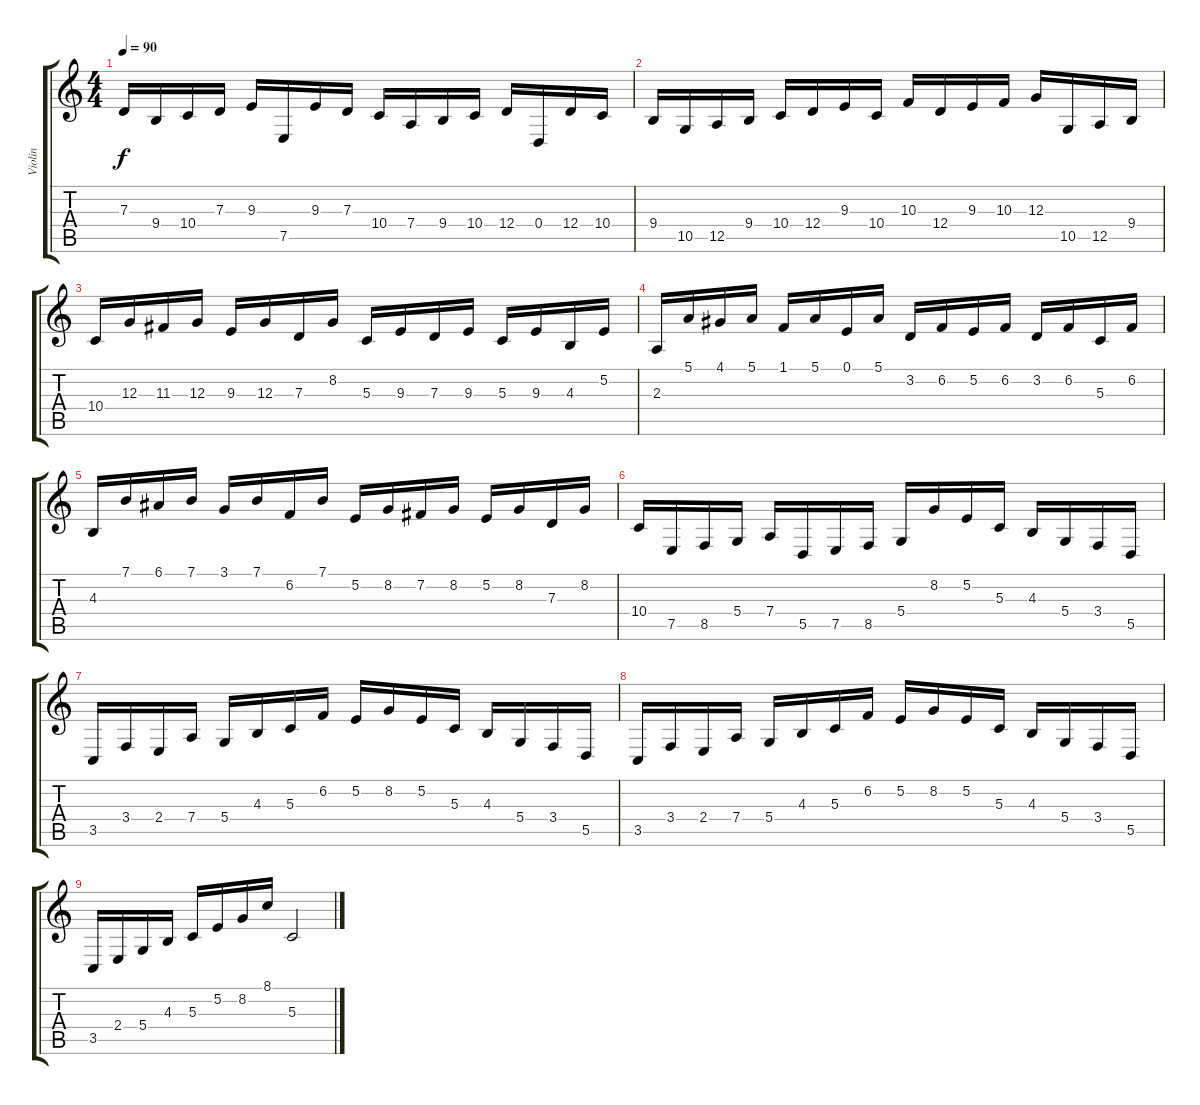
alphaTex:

\track ("Violin" "Violin") {instrument violin}
\staff {score tabs}
\tuning (E4 B3 G3 D3 A2 E2) {hide}
\ts (4 4)
\tempo 90
\clef g2
\ks c
7.3.16{dy f} 9.4.16 10.4.16 7.3.16 9.3.16 7.5.16 9.3.16 7.3.16 10.4.16 7.4.16 9.4.16 10.4.16 12.4.16 0.4.16 12.4.16 10.4.16 |
9.4.16 10.5.16 12.5.16 9.4.16 10.4.16 12.4.16 9.3.16 10.4.16 10.3.16 12.4.16 9.3.16 10.3.16 12.3.16 10.5.16 12.5.16 9.4.16 |
10.4.16 12.3.16 11.3.16 12.3.16 9.3.16 12.3.16 7.3.16 8.2.16 5.3.16 9.3.16 7.3.16 9.3.16 5.3.16 9.3.16 4.3.16 5.2.16 |
2.3.16 5.1.16 4.1.16 5.1.16 1.1.16 5.1.16 0.1.16 5.1.16 3.2.16 6.2.16 5.2.16 6.2.16 3.2.16 6.2.16 5.3.16 6.2.16 |
4.3.16 7.1.16 6.1.16 7.1.16 3.1.16 7.1.16 6.2.16 7.1.16 5.2.16 8.2.16 7.2.16 8.2.16 5.2.16 8.2.16 7.3.16 8.2.16 |
10.4.16 7.5.16 8.5.16 5.4.16 7.4.16 5.5.16 7.5.16 8.5.16 5.4.16 8.2.16 5.2.16 5.3.16 4.3.16 5.4.16 3.4.16 5.5.16 |
3.5.16 3.4.16 2.4.16 7.4.16 5.4.16 4.3.16 5.3.16 6.2.16 5.2.16 8.2.16 5.2.16 5.3.16 4.3.16 5.4.16 3.4.16 5.5.16 |
3.5.16 3.4.16 2.4.16 7.4.16 5.4.16 4.3.16 5.3.16 6.2.16 5.2.16 8.2.16 5.2.16 5.3.16 4.3.16 5.4.16 3.4.16 5.5.16 |
3.5.16 2.4.16 5.4.16 4.3.16 5.3.16 5.2.16 8.2.16 8.1.16 5.3.2
